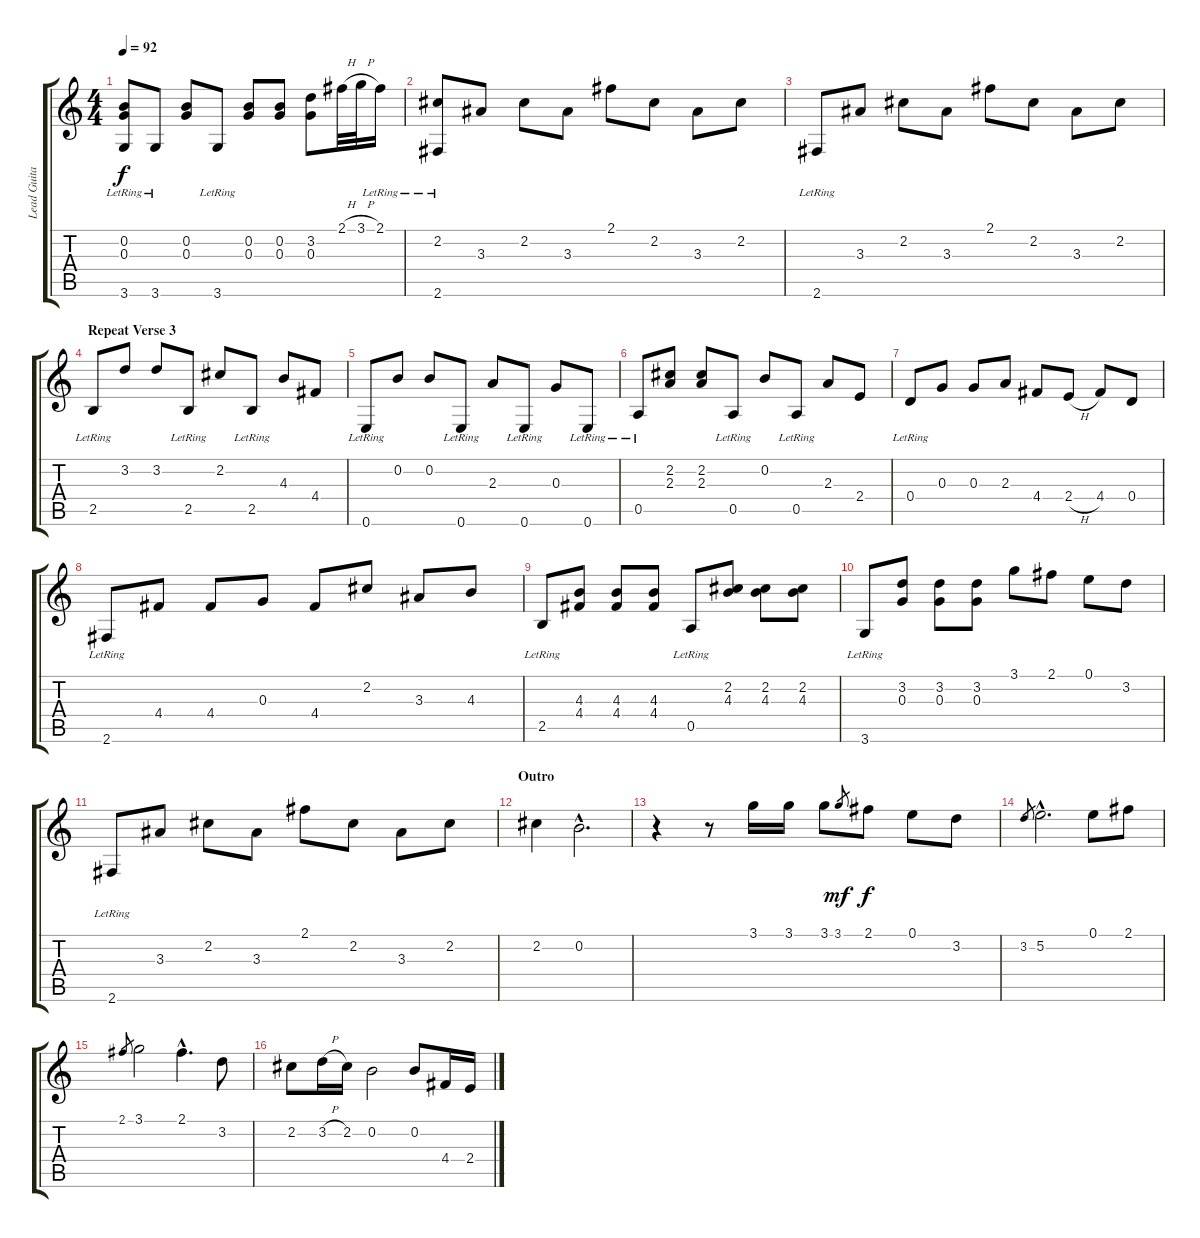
\track ("Lead Guitar" "Lead Guita") {instrument acousticguitarnylon}
\staff {score tabs}
\tuning (E4 B3 G3 D3 A2 E2) {hide}
\ts (4 4)
\tempo 92
\clef g2
\ks c
(0.2 0.3 3.6{lr}).8{dy f} 3.6{lr}.8 (0.2 0.3).8 3.6{lr}.8 (0.2 0.3).8 (0.2 0.3).8 (3.2 0.3).8 2.1{h}.32 3.1{h}.32 2.1{lr}.16 |
(2.2 2.6{lr}).8 3.3.8 2.2.8 3.3.8 2.1.8 2.2.8 3.3.8 2.2.8 |
2.6{lr}.8 3.3.8 2.2.8 3.3.8 2.1.8 2.2.8 3.3.8 2.2.8 |
\section ("" "Repeat Verse 3")
2.5{lr}.8 3.2.8 3.2.8 2.5{lr}.8 2.2.8 2.5{lr}.8 4.3.8 4.4.8 |
0.6{lr}.8 0.2.8 0.2.8 0.6{lr}.8 2.3.8 0.6{lr}.8 0.3.8 0.6{lr}.8 |
0.5{lr}.8 (2.2 2.3).8 (2.2 2.3).8 0.5{lr}.8 0.2.8 0.5{lr}.8 2.3.8 2.4.8 |
0.4{lr}.8 0.3.8 0.3.8 2.3.8 4.4.8 2.4{h}.8 4.4.8 0.4.8 |
2.6{lr}.8 4.4.8 4.4.8 0.3.8 4.4.8 2.2.8 3.3.8 4.3.8 |
2.5{lr}.8 (4.3 4.4).8 (4.3 4.4).8 (4.3 4.4).8 0.5{lr}.8 (2.2 4.3).8 (2.2 4.3).8 (2.2 4.3).8 |
3.6{lr}.8 (3.2 0.3).8 (3.2 0.3).8 (3.2 0.3).8 3.1.8 2.1.8 0.1.8 3.2.8 |
2.6{lr}.8 3.3.8 2.2.8 3.3.8 2.1.8 2.2.8 3.3.8 2.2.8 |
\section ("" "Outro")
2.2.4 0.2{hac}.2{d} |
r.4 r.8 3.1.16 3.1.16 3.1.8 3.1.8{gr dy mf} 2.1.8{dy f} 0.1.8 3.2.8 |
3.2.8{gr} 5.2{hac}.2{d} 0.1.8 2.1.8 |
2.1.8{gr} 3.1.2 2.1{hac}.4{d} 3.2.8 |
2.2.8 3.2{h}.16 2.2.16 0.2.2 0.2.8 4.4.16 2.4.16
